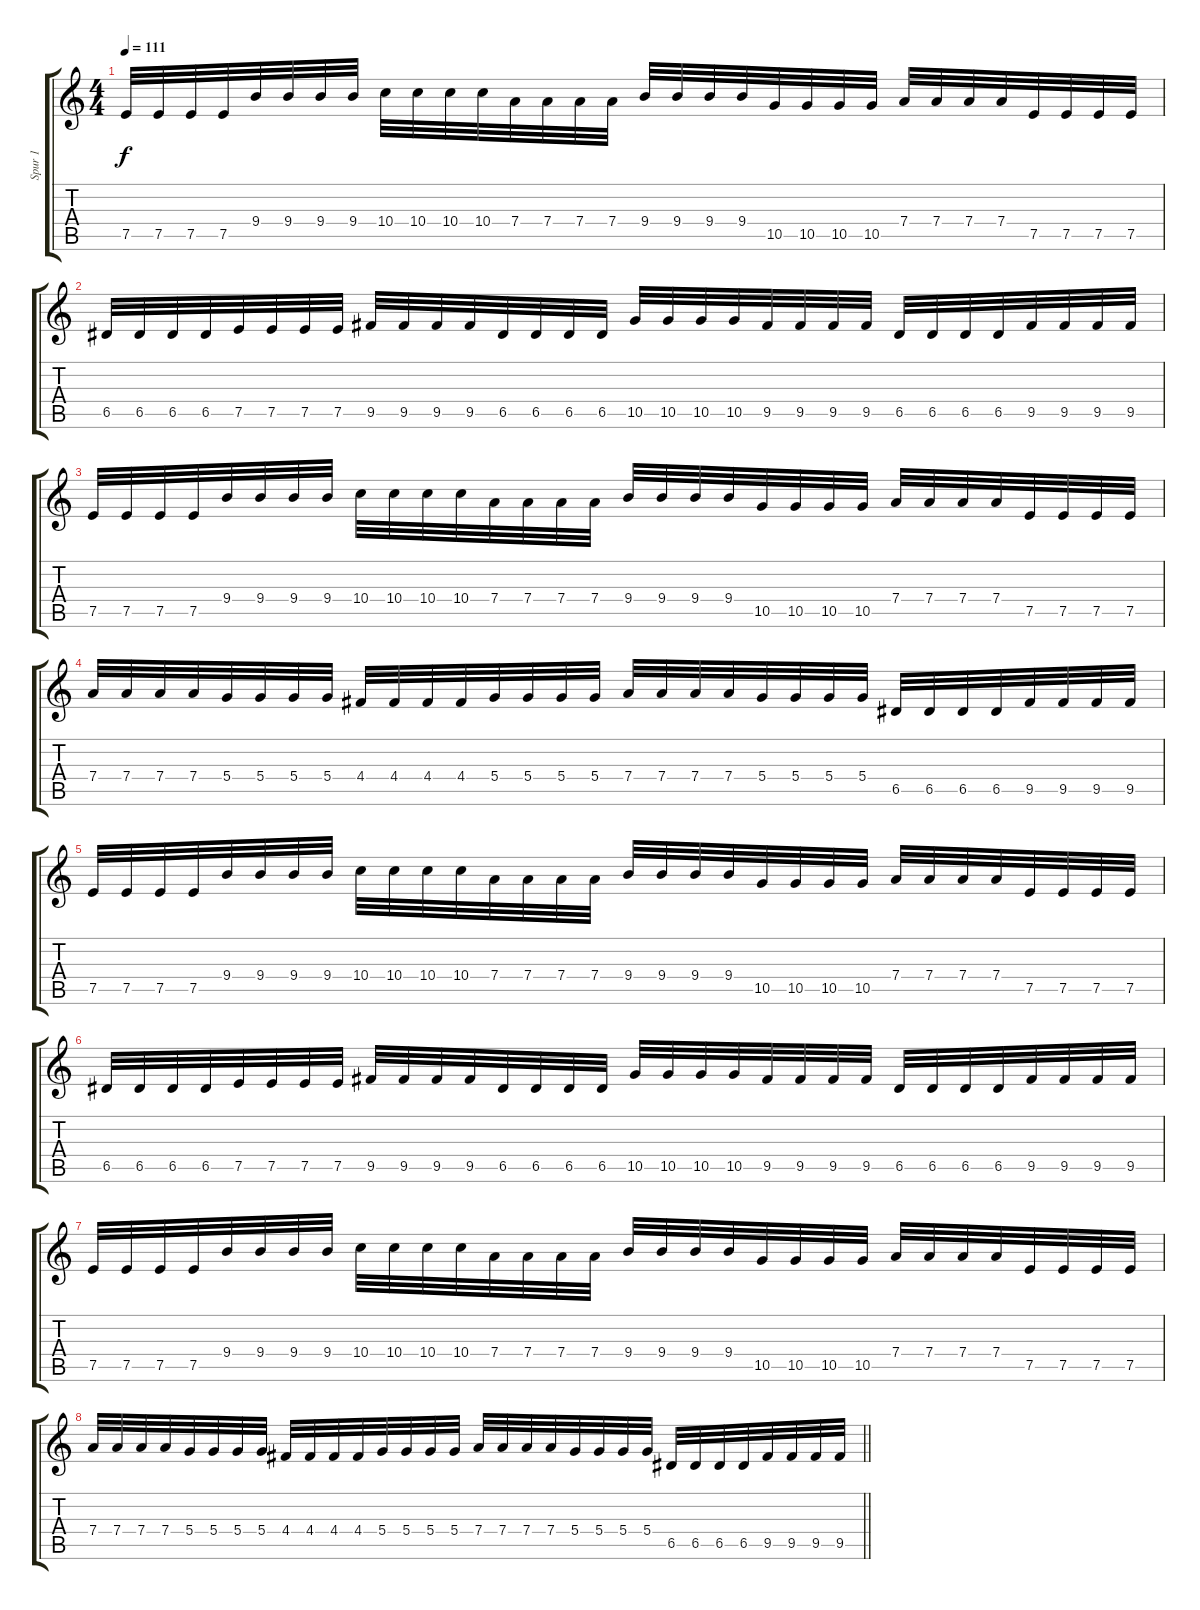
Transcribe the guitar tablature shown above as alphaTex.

\track ("Spur 1" "Spur 1") {instrument distortionguitar}
\staff {score tabs}
\tuning (E4 B3 G3 D3 A2 E2) {hide}
\ts (4 4)
\tempo 111
\clef g2
\ks c
7.5.32{dy f volume 13} 7.5.32 7.5.32 7.5.32 9.4.32 9.4.32 9.4.32 9.4.32 10.4.32 10.4.32 10.4.32 10.4.32 7.4.32 7.4.32 7.4.32 7.4.32 9.4.32 9.4.32 9.4.32 9.4.32 10.5.32 10.5.32 10.5.32 10.5.32 7.4.32 7.4.32 7.4.32 7.4.32 7.5.32 7.5.32 7.5.32 7.5.32 |
6.5.32 6.5.32 6.5.32 6.5.32 7.5.32 7.5.32 7.5.32 7.5.32 9.5.32 9.5.32 9.5.32 9.5.32 6.5.32 6.5.32 6.5.32 6.5.32 10.5.32 10.5.32 10.5.32 10.5.32 9.5.32 9.5.32 9.5.32 9.5.32 6.5.32 6.5.32 6.5.32 6.5.32 9.5.32 9.5.32 9.5.32 9.5.32 |
7.5.32 7.5.32 7.5.32 7.5.32 9.4.32 9.4.32 9.4.32 9.4.32 10.4.32 10.4.32 10.4.32 10.4.32 7.4.32 7.4.32 7.4.32 7.4.32 9.4.32 9.4.32 9.4.32 9.4.32 10.5.32 10.5.32 10.5.32 10.5.32 7.4.32 7.4.32 7.4.32 7.4.32 7.5.32 7.5.32 7.5.32 7.5.32 |
7.4.32 7.4.32 7.4.32 7.4.32 5.4.32 5.4.32 5.4.32 5.4.32 4.4.32 4.4.32 4.4.32 4.4.32 5.4.32 5.4.32 5.4.32 5.4.32 7.4.32 7.4.32 7.4.32 7.4.32 5.4.32 5.4.32 5.4.32 5.4.32 6.5.32 6.5.32 6.5.32 6.5.32 9.5.32 9.5.32 9.5.32 9.5.32 |
7.5.32 7.5.32 7.5.32 7.5.32 9.4.32 9.4.32 9.4.32 9.4.32 10.4.32 10.4.32 10.4.32 10.4.32 7.4.32 7.4.32 7.4.32 7.4.32 9.4.32 9.4.32 9.4.32 9.4.32 10.5.32 10.5.32 10.5.32 10.5.32 7.4.32 7.4.32 7.4.32 7.4.32 7.5.32 7.5.32 7.5.32 7.5.32 |
6.5.32 6.5.32 6.5.32 6.5.32 7.5.32 7.5.32 7.5.32 7.5.32 9.5.32 9.5.32 9.5.32 9.5.32 6.5.32 6.5.32 6.5.32 6.5.32 10.5.32 10.5.32 10.5.32 10.5.32 9.5.32 9.5.32 9.5.32 9.5.32 6.5.32 6.5.32 6.5.32 6.5.32 9.5.32 9.5.32 9.5.32 9.5.32 |
7.5.32 7.5.32 7.5.32 7.5.32 9.4.32 9.4.32 9.4.32 9.4.32 10.4.32 10.4.32 10.4.32 10.4.32 7.4.32 7.4.32 7.4.32 7.4.32 9.4.32 9.4.32 9.4.32 9.4.32 10.5.32 10.5.32 10.5.32 10.5.32 7.4.32 7.4.32 7.4.32 7.4.32 7.5.32 7.5.32 7.5.32 7.5.32 |
\barLineRight lightlight
7.4.32 7.4.32 7.4.32 7.4.32 5.4.32 5.4.32 5.4.32 5.4.32 4.4.32 4.4.32 4.4.32 4.4.32 5.4.32 5.4.32 5.4.32 5.4.32 7.4.32 7.4.32 7.4.32 7.4.32 5.4.32 5.4.32 5.4.32 5.4.32 6.5.32 6.5.32 6.5.32 6.5.32 9.5.32 9.5.32 9.5.32 9.5.32
